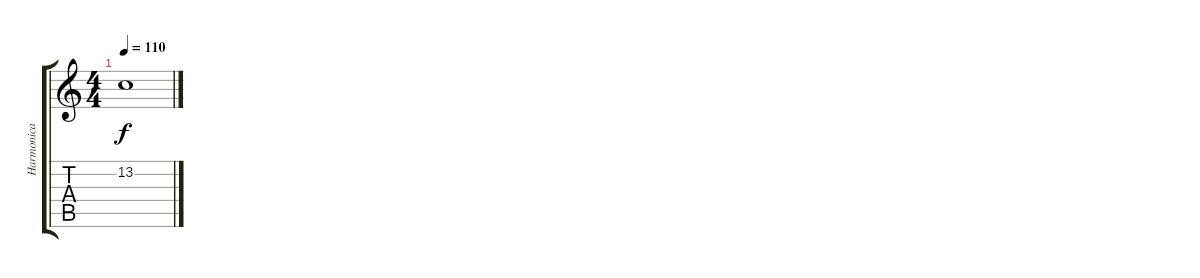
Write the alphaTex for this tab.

\track ("Harmonica" "Harmonica") {instrument harmonica}
\staff {score tabs}
\tuning (E4 B3 G3 D3 A2 E2) {hide}
\ts (4 4)
\tempo 110
\clef g2
\ks c
13.2{t}.1{dy f}
